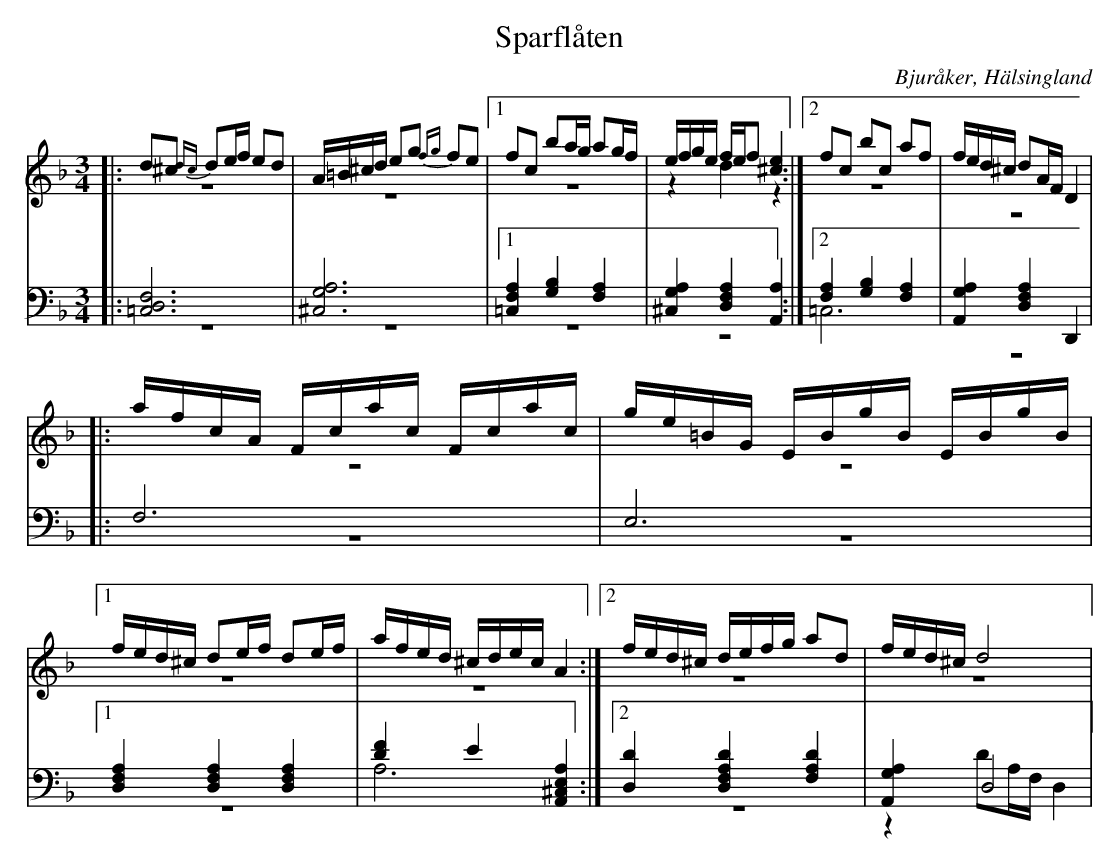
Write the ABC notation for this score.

X:1
T: Sparflåten
O: Bjuråker, Hälsingland
M: 3/4
L: 1/8
K: Dm
V:1
V:2 merge
V:3
V:4 merge
V:1
|:d^c {dc}de/f/ ed|A/=B/^c/d/ eg {fg}fe|1 fc ba/g/ ag/f/| e/f/g/e/ f/e/f [^c2e2]:|2 fc bc af|f/e/d/^c/ dA/F/ D2|
|:a/f/c/A/  F/c/a/c/ F/c/a/c/|g/e/=B/G/  E/B/g/B/  E/B/g/B/|1 f/e/d/^c/ de/f/ de/f/|a/f/e/d/ ^c/d/e/c/ A2:|2 f/e/d/^c/ d/e/f/g/ ad|f/e/d/^c/ d4|
V:2
|:z6|z6|1 z6|z2 d2 z2:|2 z6|z6|
|:z6|z6|1 z6|z6:|2 z6|z6|
V:3 clef=bass
|:[D,6F,6=C,6]|[^C,6G,6A,6]|1 [=C,2F,2A,2] [G,2B,2] [F,2A,2]|[^C,2G,2A,2] [D,2F,2A,2] [A,,2A,2]:|2 [F,2A,2] [G,2B,2] [F,2A,2]|[A,,2G,2A,2] [D,2F,2A,2] D,,2|
|:F,6|E,6|1 [D,2F,2A,2] [D,2F,2A,2] [D,2F,2A,2]|[D2F2] E2 [A,,2^C,2E,2A,2]:|2 [D,2D2] [D,2F,2A,2D2] [F,2A,2D2]|[A,,2G,2A,2] D,4|
V:4 clef=bass
|:z6|z6|1 z6|z6:|2 =C,6|z6|
|:z6|z6|1 z6|A,6:|2 z6|z2 DA,/F,/ D,2|
